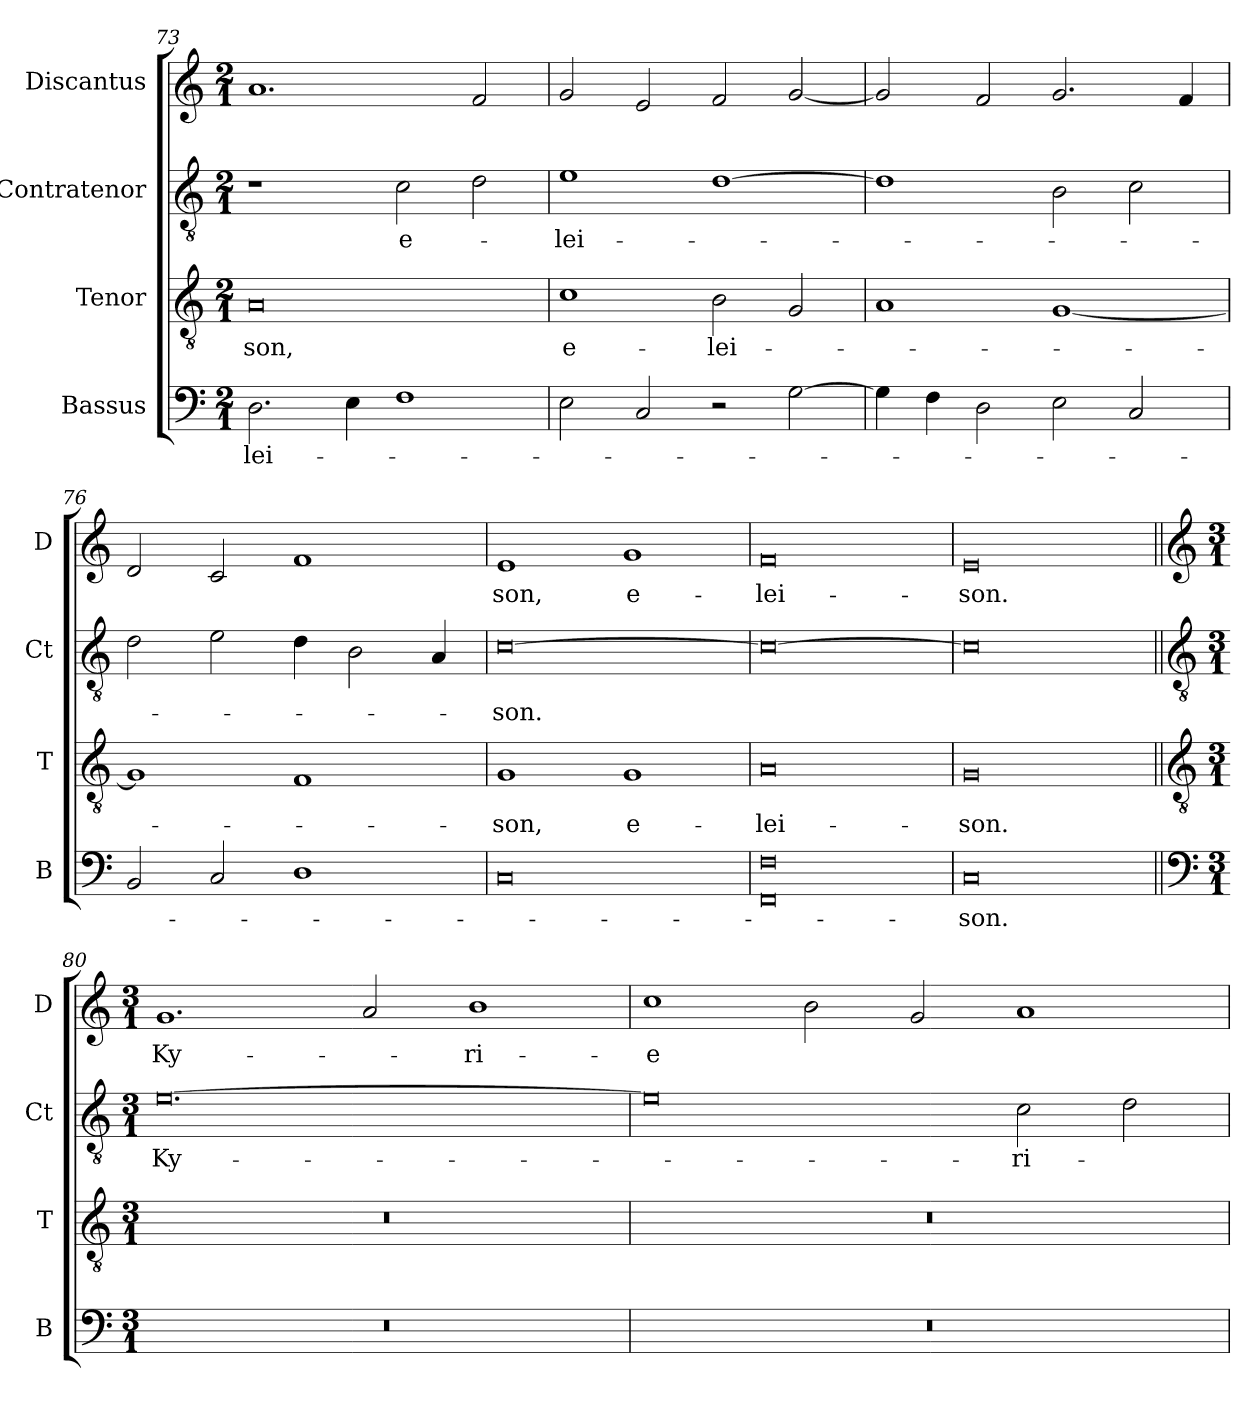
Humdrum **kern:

**kern	**text	**kern	**text	**kern	**text	**kern	**text
*part4	*part4	*part3	*part3	*part2	*part2	*part1	*part1
*staff4	*staff4	*staff3	*staff3	*staff2	*staff2	*staff1	*staff1
*I"Bassus	*	*I"Tenor	*	*I"Contratenor	*	*I"Discantus	*
*I'B	*	*I'T	*	*I'Ct	*	*I'D	*
*clefF4	*	*clefGv2	*	*clefGv2	*	*clefG2	*
*k[]	*	*k[]	*	*k[]	*	*k[]	*
*M2/1	*	*M2/1	*	*M2/1	*	*M2/1	*
=73	=73	=73	=73	=73	=73	=73	=73
2.D\	-lei-	0A	-son,	1r	.	1.a	.
4E\	.	.	.	.	.	.	.
1F	.	.	.	2c\	e-	.	.
.	.	.	.	2d\	.	2f/	.
=74	=74	=74	=74	=74	=74	=74	=74
2E\	.	1c	e-	1e	-lei-	2g/	.
2C/	.	.	.	.	.	2e/	.
2r	.	2B\	-lei-	[1d	.	2f/	.
[2G\	.	2G/	.	.	.	[2g/	.
=75	=75	=75	=75	=75	=75	=75	=75
4G\]	.	1A	.	1d]	.	2g/]	.
4F\	.	.	.	.	.	.	.
2D\	.	.	.	.	.	2f/	.
2E\	.	[1G	.	2B\	.	2.g/	.
2C/	.	.	.	2c\	.	.	.
.	.	.	.	.	.	4f/	.
=76	=76	=76	=76	=76	=76	=76	=76
2BB/	.	1G]	.	2d\	.	2d/	.
2C/	.	.	.	2e\	.	2c/	.
1D	.	1F	.	4d\	.	1f	.
.	.	.	.	2B\	.	.	.
.	.	.	.	4A/	.	.	.
=77	=77	=77	=77	=77	=77	=77	=77
0C	.	1G	-son,	[0c	-son.	1e	-son,
.	.	1G	e-	.	.	1g	e-
=78	=78	=78	=78	=78	=78	=78	=78
0FF 0F	.	0A	-lei-	0c_	.	0f	-lei-
=79	=79	=79	=79	=79	=79	=79	=79
0C	-son.	0G	-son.	0c]	.	0e	-son.
!!LO:LB:g=z
=80||	=80||	=80||	=80||	=80||	=80||	=80||	=80||
*clefF4	*	*clefGv2	*	*clefGv2	*	*clefG2	*
*k[]	*	*k[]	*	*k[]	*	*k[]	*
*M3/1	*	*M3/1	*	*M3/1	*	*M3/1	*
0.r	.	0.r	.	[0.e	Ky-	1.g	Ky-
.	.	.	.	.	.	2a/	.
.	.	.	.	.	.	1b	-ri-
=81	=81	=81	=81	=81	=81	=81	=81
0.r	.	0.r	.	0e]	.	1cc	-e
.	.	.	.	.	.	2b\	.
.	.	.	.	.	.	2g/	.
.	.	.	.	2c\	-ri-	1a	.
.	.	.	.	2d\	.	.	.
=	=	=	=	=	=	=	=
*-	*-	*-	*-	*-	*-	*-	*-
